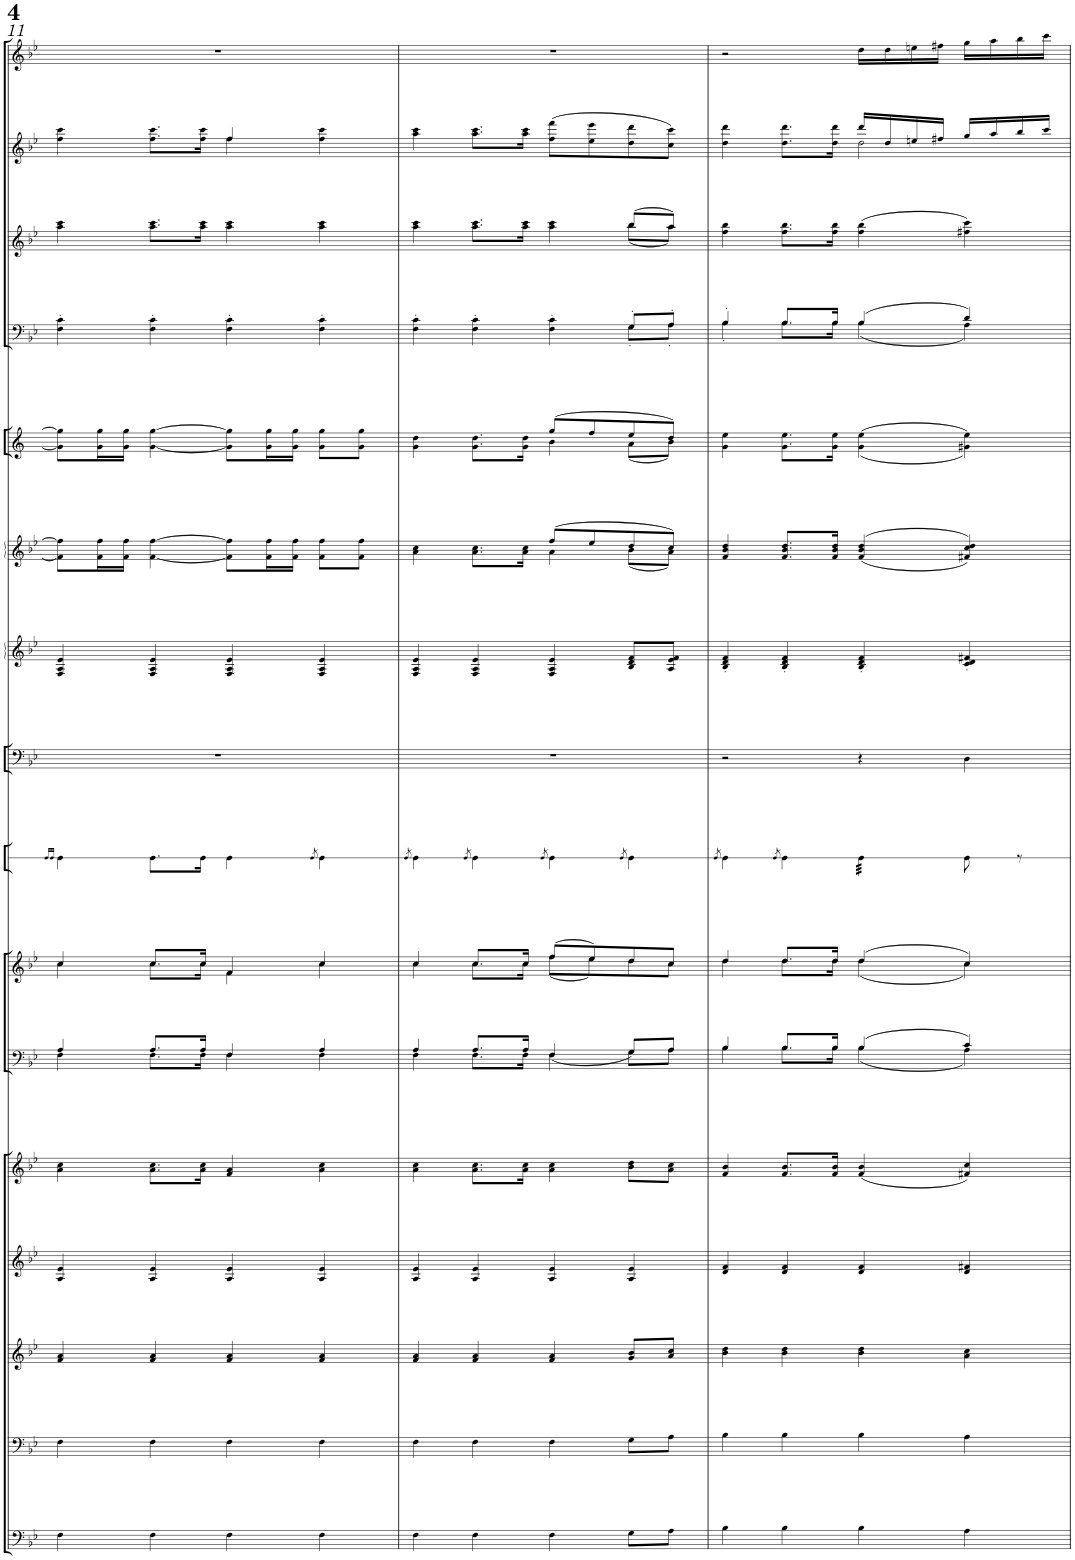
**kern	**kern	**kern	**kern	**kern	**kern	**kern	**kern	**kern	**kern	**kern	**kern	**kern	**kern	**kern	**kern
*part14	*part13	*part12	*part11	*part10	*part9	*part9	*part8	*part7	*part6	*part6	*part5	*part4	*part3	*part2	*part1
*staff16	*staff15	*staff14	*staff13	*staff12	*staff11	*staff10	*staff9	*staff8	*staff7	*staff6	*staff5	*staff4	*staff3	*staff2	*staff1
*I"Контрабасы	*I"Басы	*I"БАЛАЛАЙКИ   Секунды	*I"Альты	*I"Прими	*I"Хор	*	*I"Ударные	*I"Литавры	*I"Баяны I,II	*	*I"Трубы I,II	*I"Басовые I,II	*I"ДОМРЫ    Альтовые I,II	*I"Малые I,II	*I"Пикколо
!!LO:PB:g=z
*clefF4	*clefF4	*clefG2	*clefG2	*clefG2	*clefF4	*clefG2	*clefX	*clefF4	*clefG2	*clefG2	*clefG2	*clefF4	*clefG2	*clefG2	*clefG2
*Trd7c12	*	*	*	*	*	*	*	*	*	*	*Trd1c2	*	*	*	*Trd-7c-12
*k[b-e-]	*k[b-e-]	*k[b-e-]	*k[b-e-]	*k[b-e-]	*k[b-e-]	*k[b-e-]	*k[]	*k[b-e-]	*k[b-e-]	*k[b-e-]	*k[]	*k[b-e-]	*k[b-e-]	*k[b-e-]	*k[b-e-]
*M4/4	*M4/4	*M4/4	*M4/4	*M4/4	*M4/4	*M4/4	*M4/4	*M4/4	*M4/4	*M4/4	*M4/4	*M4/4	*M4/4	*M4/4	*M4/4
*met(c)	*met(c)	*met(c)	*met(c)	*met(c)	*met(c)	*met(c)	*met(c)	*met(c)	*met(c)	*met(c)	*met(c)	*met(c)	*met(c)	*met(c)	*met(c)
=11	=11	=11	=11	=11	=11	=11	=11	=11	=11	=11	=11	=11	=11	=11	=11
.	.	.	.	.	.	.	16qRe/LL	.	.	.	.	.	.	.	.
.	.	.	.	.	.	.	16qRe/JJ	.	.	.	.	.	.	.	.
*	*	*	*	*	*^	*^	*	*	*	*	*	*	*	*^	*
4F\	4F\	4f/ 4a/	4A/ 4e-/	4a\ 4cc\	4A/	4F\	4cc/	4cc\	4Re\	1r	4F/ 4A/ 4e-/	8f\] 8ff\]L	8g\] 8gg\]L	4F\' 4c\'	4aa\ 4ccc\	4ff\ 4ccc\	2ryy	1r
.	.	.	.	.	.	.	.	.	.	.	.	16f\ 16ff\L	16g\ 16gg\L	.	.	.	.	.
.	.	.	.	.	.	.	.	.	.	.	.	16f\ 16ff\JJ	16g\ 16gg\JJ	.	.	.	.	.
4F\	4F\	4f/ 4a/	4A/ 4e-/	8.a\ 8.cc\L	8.A/L	8.F\L	8.cc/L	8.cc\L	8.Re\L	.	4F/ 4A/ 4e-/	[4f\ [4ff\	[4g\ [4gg\	4F\' 4c\'	8.aa\ 8.ccc\L	8.ff\ 8.ccc\L	.	.
.	.	.	.	16a\ 16cc\Jk	16A/Jk	16F\Jk	16cc/Jk	16cc\Jk	16Re\Jk	.	.	.	.	.	16aa\ 16ccc\Jk	16ff\ 16ccc\Jk	.	.
4F\	4F\	4f/ 4a/	4A/ 4e-/	4f/ 4a/	4F/	4F\	4f/	4f\	4Re\	.	4F/ 4A/ 4e-/	8f\] 8ff\]L	8g\] 8gg\]L	4F\' 4c\'	4aa\ 4ccc\	4ff/	4ff\	.
.	.	.	.	.	.	.	.	.	.	.	.	16f\ 16ff\L	16g\ 16gg\L	.	.	.	.	.
.	.	.	.	.	.	.	.	.	.	.	.	16f\ 16ff\JJ	16g\ 16gg\JJ	.	.	.	.	.
.	.	.	.	.	.	.	.	.	8qRe/	.	.	.	.	.	.	.	.	.
4F\	4F\	4f/ 4a/	4A/ 4e-/	4a\ 4cc\	4A/	4F\	4cc/	4cc\	4Re\	.	4F/ 4A/ 4e-/	8f\ 8ff\L	8g\ 8gg\L	4F\' 4c\'	4aa\ 4ccc\	4ff\ 4ccc\	4ryy	.
.	.	.	.	.	.	.	.	.	.	.	.	8f\ 8ff\J	8g\ 8gg\J	.	.	.	.	.
*	*	*	*	*	*	*	*	*	*	*	*	*	*	*	*	*v	*v	*
=12	=12	=12	=12	=12	=12	=12	=12	=12	=12	=12	=12	=12	=12	=12	=12	=12	=12
.	.	.	.	.	.	.	.	.	8qRe/	.	.	.	.	.	.	.	.
*	*	*	*	*	*	*	*	*	*	*	*	*^	*^	*^	*^	*	*
4F\	4F\	4f/ 4a/	4A/ 4e-/	4a\ 4cc\	4A/	4F\	4cc/	4cc\	4Re\	1r	4F/ 4A/ 4e-/	4a\ 4cc\	2ryy	4g\ 4dd\	2ryy	4F\' 4c\'	2.ryy	4aa\ 4ccc\	2.ryy	4aa\ 4ccc\	1r
.	.	.	.	.	.	.	.	.	8qRe/	.	.	.	.	.	.	.	.	.	.	.	.
4F\	4F\	4f/ 4a/	4A/ 4e-/	8.a\ 8.cc\L	8.A/L	8.F\L	8.cc/L	8.cc\L	4Re\	.	4F/ 4A/ 4e-/	8.a\ 8.cc\L	.	8.g\ 8.dd\L	.	4F\' 4c\'	.	8.aa\ 8.ccc\L	.	8.aa\ 8.ccc\L	.
.	.	.	.	16a\ 16cc\Jk	16A/Jk	16F\Jk	16cc/Jk	16cc\Jk	.	.	.	16a\ 16cc\Jk	.	16g\ 16dd\Jk	.	.	.	16aa\ 16ccc\Jk	.	16aa\ 16ccc\Jk	.
.	.	.	.	.	.	.	.	.	8qRe/	.	.	.	.	.	.	.	.	.	.	.	.
4F\	4F\	4f/ 4a/	4A/ 4e-/	4a\ 4cc\	4F/	4F\	(8ff/L	(8ff\L	4Re\	.	4F/ 4A/ 4e-/	(8ff/L	4a\	(8gg/L	4b\	4F\' 4c\'	.	4aa\ 4ccc\	.	(8ff\ 8fff\L	.
.	.	.	.	.	.	.	8ee-/)	8ee-\)	.	.	.	8ee-/	.	8ff/	.	.	.	.	.	8ee-\ 8eee-\	.
.	.	.	.	.	.	.	.	.	8qRe/	.	.	.	.	.	.	.	.	.	.	.	.
8G\L	8G\L	8g/ 8b-/L	4A/ 4e-/	8b-\ 8dd\L	8G/L	8G\L	8dd/	8dd\	4Re\	.	8B-/ 8d/ 8f/L	8dd/	(8b-\L	8ee/	(8a\L	8G'/L	8G'\L	(8bb-/L	(8bb-\L	8dd\ 8ddd\	.
8A\J	8A\J	8a/ 8cc/J	.	8a\ 8cc\J	8A/J	8A\J	8cc/J	8cc\J	.	.	8A/ 8e-/ 8f/J	8cc/J)	8a\J)	8dd/J)	8b\J)	8A'/J	8A'\J	8aa/J)	8aa\J)	8cc\ 8ccc\J)	.
*	*	*	*	*	*	*	*	*	*	*	*	*v	*v	*	*	*	*	*v	*v	*	*
*	*	*	*	*	*	*	*	*	*	*	*	*	*v	*v	*	*	*	*	*
=13	=13	=13	=13	=13	=13	=13	=13	=13	=13	=13	=13	=13	=13	=13	=13	=13	=13	=13
.	.	.	.	.	.	.	.	.	8qRe/	.	.	.	.	.	.	.	.	.
*	*	*	*	*	*	*	*	*	*	*	*	*	*	*	*	*	*^	*
4B-\	4B-\	4b-\ 4dd\	4d/ 4f/	4f/ 4b-/	4B-/	4B-\	4dd/	4dd\	4Re\	2r	4B-/' 4d/' 4f/'	4f/ 4b-/ 4dd/	4g\ 4ee\	4B-'/	4B-'\	4ff\ 4bb-\	4dd\ 4ddd\	2ryy	2r
.	.	.	.	.	.	.	.	.	8qRe/	.	.	.	.	.	.	.	.	.	.
4B-\	4B-\	4b-\ 4dd\	4d/ 4f/	8.f/ 8.b-/L	8.B-/L	8.B-\L	8.dd/L	8.dd\L	4Re\	.	4B-/' 4d/' 4f/'	8.f/ 8.b-/ 8.dd/L	8.g\ 8.ee\L	8.B-/L	8.B-\L	8.ff\ 8.bb-\L	8.dd\ 8.ddd\L	.	.
.	.	.	.	16f/ 16b-/Jk	16B-/Jk	16B-\Jk	16dd/Jk	16dd\Jk	.	.	.	16f/ 16b-/ 16dd/Jk	16g\ 16ee\Jk	16B-/Jk	16B-\Jk	16ff\ 16bb-\Jk	16dd\ 16ddd\Jk	.	.
*	*	*	*	*	*	*	*	*	*tremolo	*	*	*	*	*	*	*	*	*	*
4B-\	4B-\	4b-\ 4dd\	4d/ 4f/	(4f/ 4b-/	4B-/	4B-\	(4dd/	(4dd\	32Re\LLL	4r	4B-/' 4d/' 4f/'	((>4f/ 4b-/ 4dd/	(>(<4g\ 4ee\	(4B-/	(4B-\	(4ff\ 4bb-\	16ddd/LL	2dd\	16dd\LL
.	.	.	.	.	.	.	.	.	32Re\	.	.	.	.	.	.	.	.	.	.
.	.	.	.	.	.	.	.	.	32Re\	.	.	.	.	.	.	.	16dd/	.	16dd\
.	.	.	.	.	.	.	.	.	32Re\	.	.	.	.	.	.	.	.	.	.
.	.	.	.	.	.	.	.	.	32Re\	.	.	.	.	.	.	.	16een/	.	16een\
.	.	.	.	.	.	.	.	.	32Re\	.	.	.	.	.	.	.	.	.	.
.	.	.	.	.	.	.	.	.	32Re\	.	.	.	.	.	.	.	16ff#X/JJ	.	16ff#X\JJ
.	.	.	.	.	.	.	.	.	32Re\JJJ	.	.	.	.	.	.	.	.	.	.
*	*	*	*	*	*	*	*	*	*Xtremolo	*	*	*	*	*	*	*	*	*	*
4A\	4A\	4a\ 4cc\	4d/ 4f#X/	4f#X/ 4cc/)	4c/	4A\	4cc/)	4cc\)	8Re\	4D\	4c/' 4d/' 4f#X/'	4f#X/ 4cc/ 4dd/))	4g#X\ 4ee\))	4d/)	4A\)	4ff#X\ 4ccc\)	16gg/LL	.	16gg\LL
.	.	.	.	.	.	.	.	.	.	.	.	.	.	.	.	.	16aa/	.	16aa\
.	.	.	.	.	.	.	.	.	8r	.	.	.	.	.	.	.	16bb-/	.	16bb-\
.	.	.	.	.	.	.	.	.	.	.	.	.	.	.	.	.	16ccc/JJ	.	16ccc\JJ
*	*	*	*	*	*v	*v	*	*	*	*	*	*	*	*v	*v	*	*v	*v	*
*	*	*	*	*	*	*v	*v	*	*	*	*	*	*	*	*	*
=	=	=	=	=	=	=	=	=	=	=	=	=	=	=	=
*-	*-	*-	*-	*-	*-	*-	*-	*-	*-	*-	*-	*-	*-	*-	*-
